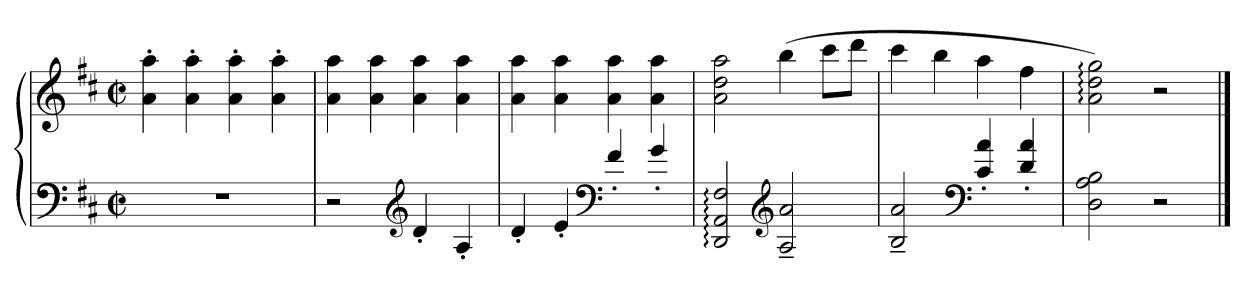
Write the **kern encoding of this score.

**kern	**kern
*part1	*part1
*staff2	*staff1
*clefF4	*clefG2
*k[f#c#]	*k[f#c#]
*D:	*D:
*M2/2	*M2/2
*met(c|)	*met(c|)
=1	=1
1r	4a'\ 4aa'\
.	4a'\ 4aa'\
.	4a'\ 4aa'\
.	4a'\ 4aa'\
=2	=2
2r	4a\ 4aa\
.	4a\ 4aa\
*clefG2	*
4d'/	4a\ 4aa\
4A'/	4a\ 4aa\
=3	=3
4d'/	4a\ 4aa\
4e'/	4a\ 4aa\
*clefF4	*
4f#'/	4a\ 4aa\
4g'/	4a\ 4aa\
!!LO:LB:g=z
=4	=4
2DD:/ 2AA:/ 2F#:/	2a\ 2dd\ 2aa\
*clefG2	*
2A~/ 2a~/	(>4bb\
.	8ccc#\L
.	8ddd\J
=5	=5
2B~/ 2a~/	4ccc#\
.	4bb\
*clefF4	*
4c#'/ 4a'/	4aa\
4d'/ 4a'/	4ff#\
=6	=6
2D\ 2A\ 2B\	2a:\ 2dd:\ 2gg:\)
2r	2r
==	==
*-	*-
